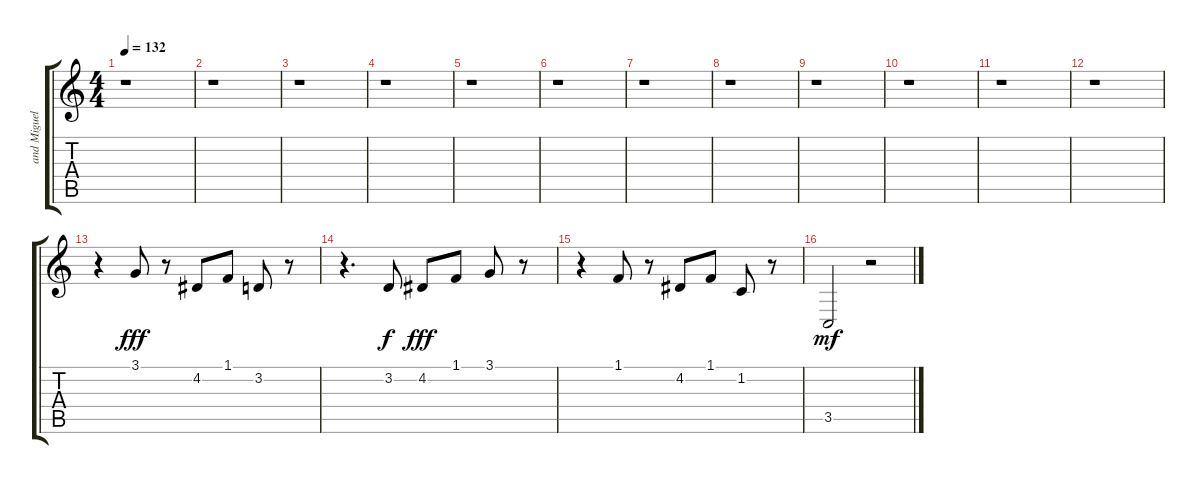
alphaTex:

\track ("and Miguel" "and Miguel") {instrument pad3polysynth}
\staff {score tabs}
\tuning (E4 B3 G3 D3 A2 E2) {hide}
\ts (4 4)
\tempo 132
\clef g2
\ks c
r.1{dy f} |
r.1 |
r.1 |
r.1 |
r.1 |
r.1 |
r.1 |
r.1 |
r.1 |
r.1 |
r.1 |
r.1 |
r.4 3.1.8{dy fff} r.8 4.2.8 1.1.8 3.2.8 r.8 |
r.4{d} 3.2.8{dy f} 4.2.8{dy fff} 1.1.8 3.1.8 r.8 |
r.4 1.1.8 r.8 4.2.8 1.1.8 1.2.8 r.8 |
3.5.2{dy mf} r.2
